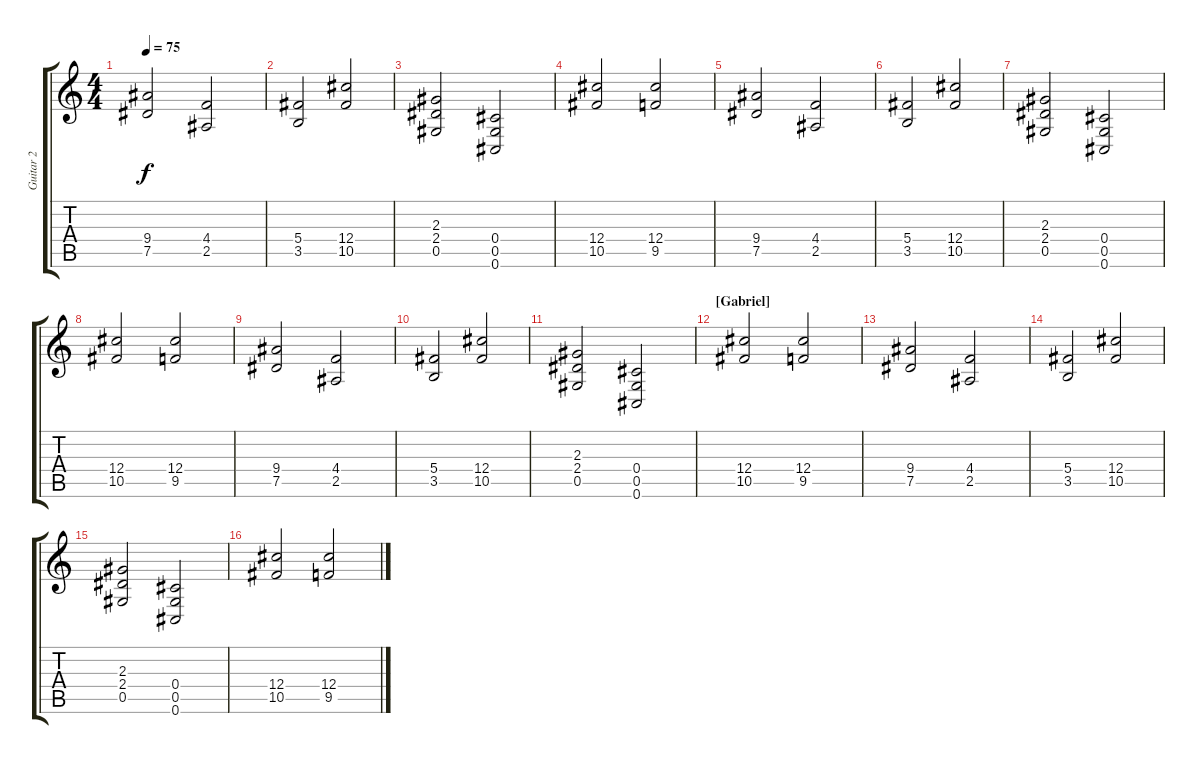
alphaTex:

\track ("Guitar 2" "Guitar 2") {instrument overdrivenguitar}
\staff {score tabs}
\tuning (Eb4 Bb3 Gb3 Db3 Ab2 Db2) {hide}
\ts (4 4)
\tempo 75
\clef g2
\ks c
(9.4 7.5).2{dy f} (4.4 2.5).2 |
(5.4 3.5).2 (12.4 10.5).2 |
(2.3 2.4 0.5).2 (0.4 0.5 0.6).2 |
(12.4 10.5).2 (12.4 9.5).2 |
(9.4 7.5).2 (4.4 2.5).2 |
(5.4 3.5).2 (12.4 10.5).2 |
(2.3 2.4 0.5).2 (0.4 0.5 0.6).2 |
(12.4 10.5).2 (12.4 9.5).2 |
(9.4 7.5).2 (4.4 2.5).2 |
(5.4 3.5).2 (12.4 10.5).2 |
(2.3 2.4 0.5).2 (0.4 0.5 0.6).2 |
\section ("" "[Gabriel]")
(12.4 10.5).2 (12.4 9.5).2 |
(9.4 7.5).2 (4.4 2.5).2 |
(5.4 3.5).2 (12.4 10.5).2 |
(2.3 2.4 0.5).2 (0.4 0.5 0.6).2 |
(12.4 10.5).2 (12.4 9.5).2
